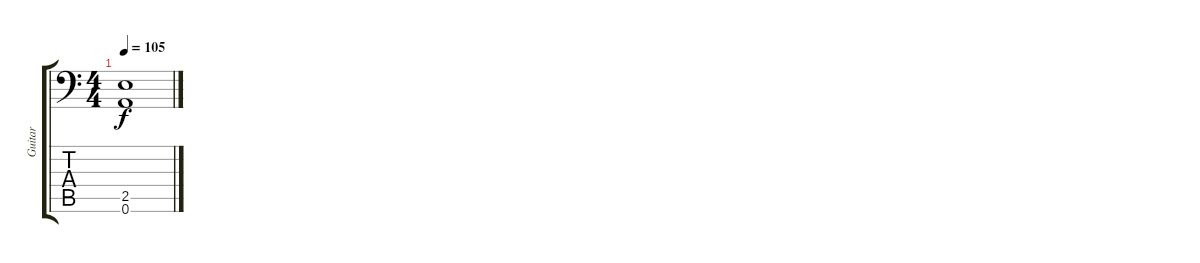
\track ("Guitar" "Guitar") {instrument distortionguitar}
\staff {score tabs}
\tuning (A3 E3 C3 G2 D2 A1) {hide}
\ts (4 4)
\tempo 105
\clef f4
\ks c
(2.5 0.6).1{dy f}
